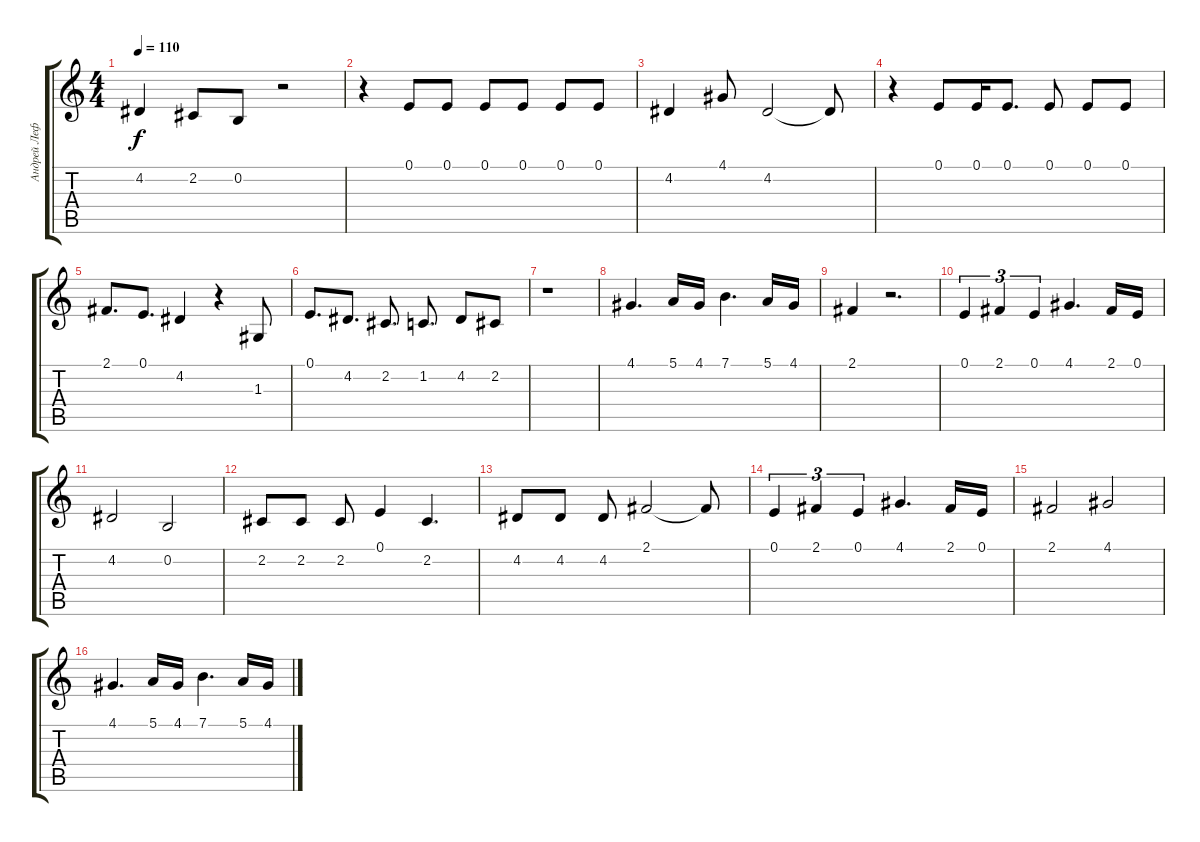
\track ("Андрей Лефлер" "Андрей Леф") {instrument violin}
\staff {score tabs}
\tuning (E4 B3 G3 D3 A2 E2) {hide}
\ts (4 4)
\tempo 110
\clef g2
\ks c
4.2.4{dy f} 2.2.8 0.2.8 r.2 |
r.4 0.1.8 0.1.8 0.1.8 0.1.8 0.1.8 0.1.8 |
4.2.4 4.1.8 4.2.2 4.2{t}.8 |
r.4 0.1.8 0.1.16 0.1.8{d} 0.1.8 0.1.8 0.1.8 |
2.1.8{d} 0.1.8{d} 4.2.4 r.4 1.3.8 |
0.1.8{d} 4.2.8{d} 2.2.8{d} 1.2.8{d} 4.2.8 2.2.8 |
r.1 |
4.1.4{d} 5.1.16 4.1.16 7.1.4{d} 5.1.16 4.1.16 |
2.1.4 r.2{d} |
0.1.4{tu (3 2)} 2.1.4{tu (3 2)} 0.1.4{tu (3 2)} 4.1.4{d} 2.1.16 0.1.16 |
4.2.2 0.2.2 |
2.2.8 2.2.8 2.2.8 0.1.4 2.2.4{d} |
4.2.8 4.2.8 4.2.8 2.1.2 2.1{t}.8 |
0.1.4{tu (3 2)} 2.1.4{tu (3 2)} 0.1.4{tu (3 2)} 4.1.4{d} 2.1.16 0.1.16 |
2.1.2 4.1.2 |
4.1.4{d} 5.1.16 4.1.16 7.1.4{d} 5.1.16 4.1.16
